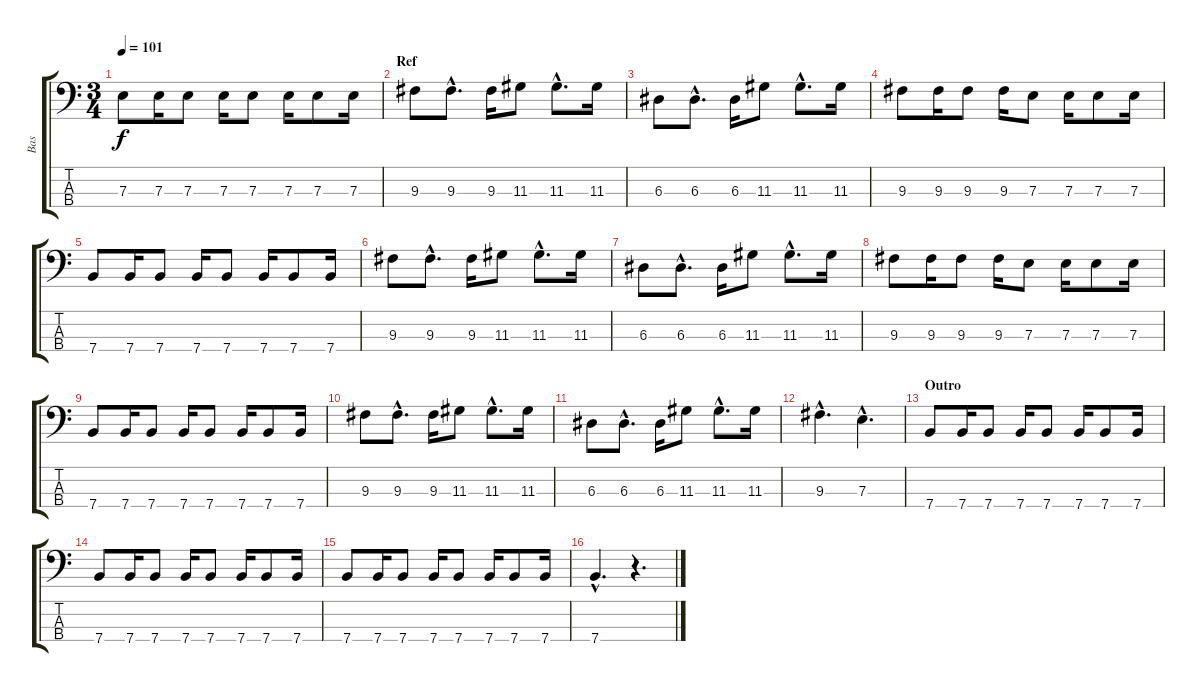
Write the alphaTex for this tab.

\track ("Bas" "Bas") {instrument electricbasspick}
\staff {score tabs}
\tuning (G2 D2 A1 E1) {hide}
\ts (3 4)
\tempo 101
\clef f4
\ks c
7.3.8{dy f} 7.3.16 7.3.8 7.3.16 7.3.8 7.3.16 7.3.8 7.3.16 |
\section ("" "Ref")
9.3.8 9.3{hac}.8{d} 9.3.16 11.3.8 11.3{hac}.8{d} 11.3.16 |
6.3.8 6.3{hac}.8{d} 6.3.16 11.3.8 11.3{hac}.8{d} 11.3.16 |
9.3.8 9.3.16 9.3.8 9.3.16 7.3.8 7.3.16 7.3.8 7.3.16 |
7.4.8 7.4.16 7.4.8 7.4.16 7.4.8 7.4.16 7.4.8 7.4.16 |
9.3.8 9.3{hac}.8{d} 9.3.16 11.3.8 11.3{hac}.8{d} 11.3.16 |
6.3.8 6.3{hac}.8{d} 6.3.16 11.3.8 11.3{hac}.8{d} 11.3.16 |
9.3.8 9.3.16 9.3.8 9.3.16 7.3.8 7.3.16 7.3.8 7.3.16 |
7.4.8 7.4.16 7.4.8 7.4.16 7.4.8 7.4.16 7.4.8 7.4.16 |
9.3.8 9.3{hac}.8{d} 9.3.16 11.3.8 11.3{hac}.8{d} 11.3.16 |
6.3.8 6.3{hac}.8{d} 6.3.16 11.3.8 11.3{hac}.8{d} 11.3.16 |
9.3{hac}.4{d} 7.3{hac}.4{d} |
\section ("" "Outro")
7.4.8 7.4.16 7.4.8 7.4.16 7.4.8 7.4.16 7.4.8 7.4.16 |
7.4.8 7.4.16 7.4.8 7.4.16 7.4.8 7.4.16 7.4.8 7.4.16 |
7.4.8 7.4.16 7.4.8 7.4.16 7.4.8 7.4.16 7.4.8 7.4.16 |
7.4{hac}.4{d} r.4{d}
